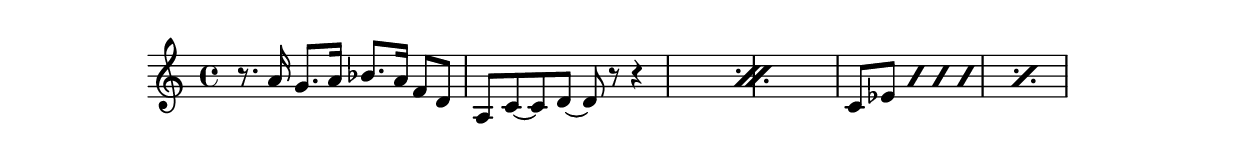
\version "1.7.18"
\header {
texidoc = "Measure  repeats are supported, and may be nested with beat repeats."
}
	
\score { \notes \relative c'' \context Voice { \time 4/4
   % riff
   \repeat "percent" 2 { r8. a16 g8. a16 bes8. a16 f8 d |  a c8 ~ c8 d8 ~ d8 r8 r4 }
   
   \repeat "percent" 2 { \repeat "percent" 4 { c8 es } }   
  }
}

